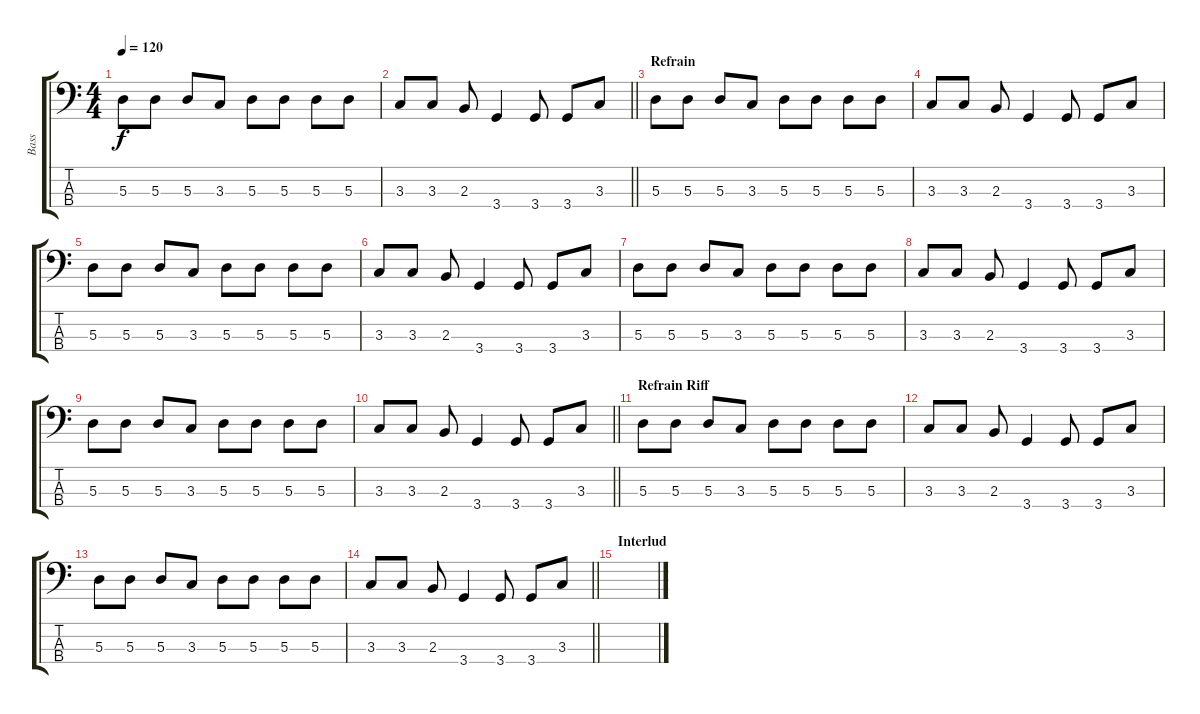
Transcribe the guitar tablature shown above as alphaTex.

\track ("Bass" "Bass") {instrument electricbassfinger}
\staff {score tabs}
\tuning (G2 D2 A1 E1) {hide}
\ts (4 4)
\tempo 120
\clef f4
\ks c
5.3.8{dy f} 5.3.8 5.3.8 3.3.8 5.3.8 5.3.8 5.3.8 5.3.8 |
\barLineRight lightlight
3.3.8 3.3.8 2.3.8 3.4.4 3.4.8 3.4.8 3.3.8 |
\section ("" "Refrain")
5.3.8 5.3.8 5.3.8 3.3.8 5.3.8 5.3.8 5.3.8 5.3.8 |
3.3.8 3.3.8 2.3.8 3.4.4 3.4.8 3.4.8 3.3.8 |
5.3.8 5.3.8 5.3.8 3.3.8 5.3.8 5.3.8 5.3.8 5.3.8 |
3.3.8 3.3.8 2.3.8 3.4.4 3.4.8 3.4.8 3.3.8 |
5.3.8 5.3.8 5.3.8 3.3.8 5.3.8 5.3.8 5.3.8 5.3.8 |
3.3.8 3.3.8 2.3.8 3.4.4 3.4.8 3.4.8 3.3.8 |
5.3.8 5.3.8 5.3.8 3.3.8 5.3.8 5.3.8 5.3.8 5.3.8 |
\barLineRight lightlight
3.3.8 3.3.8 2.3.8 3.4.4 3.4.8 3.4.8 3.3.8 |
\section ("" "Refrain Riff")
5.3.8 5.3.8 5.3.8 3.3.8 5.3.8 5.3.8 5.3.8 5.3.8 |
3.3.8 3.3.8 2.3.8 3.4.4 3.4.8 3.4.8 3.3.8 |
5.3.8 5.3.8 5.3.8 3.3.8 5.3.8 5.3.8 5.3.8 5.3.8 |
\barLineRight lightlight
3.3.8 3.3.8 2.3.8 3.4.4 3.4.8 3.4.8 3.3.8 |
\section ("" "Interlud")
